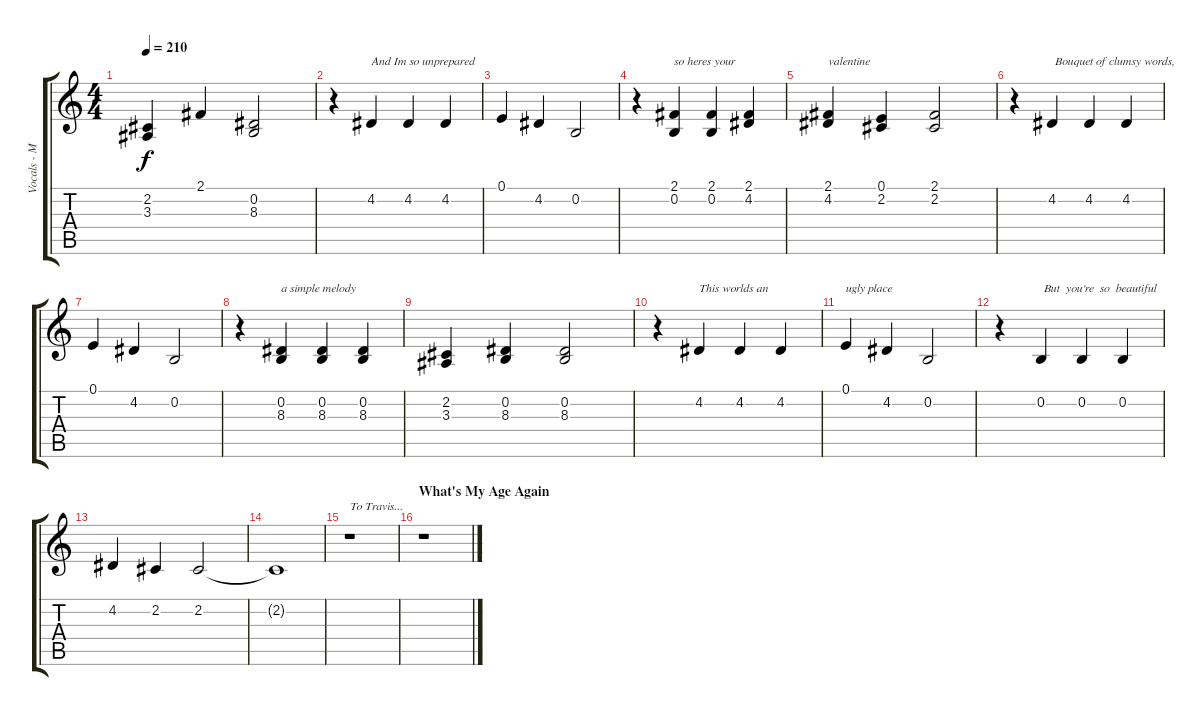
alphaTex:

\track ("Vocals - Mark " "Vocals - M") {instrument sopranosax}
\staff {score tabs}
\tuning (E4 B3 G3 D3 A2 E2) {hide}
\ts (4 4)
\tempo 210
\clef g2
\ks c
(2.2 3.3).4{dy f} 2.1.4 (0.2 8.3).2 |
r.4 4.2.4{txt "And Im so unprepared "} 4.2.4 4.2.4 |
0.1.4 4.2.4 0.2.2 |
r.4 (2.1 0.2).4{txt "so heres your "} (2.1 0.2).4 (2.1 4.2).4 |
(2.1 4.2).4{txt "valentine"} (0.1 2.2).4 (2.1 2.2).2 |
r.4 4.2.4{txt " Bouquet of clumsy words, "} 4.2.4 4.2.4 |
0.1.4 4.2.4 0.2.2 |
r.4 (0.2 8.3).4{txt "a simple melody"} (0.2 8.3).4 (0.2 8.3).4 |
(2.2 3.3).4 (0.2 8.3).4 (0.2 8.3).2 |
r.4 4.2.4{txt "This worlds an "} 4.2.4 4.2.4 |
0.1.4{txt "ugly place"} 4.2.4 0.2.2 |
r.4 0.2.4{txt " But  you're  so  beautiful"} 0.2.4 0.2.4 |
4.2.4 2.2.4 2.2.2 |
2.2{t}.1 |
r.1{txt "To Travis..."} |
\section ("" "What's My Age Again")
r.1
